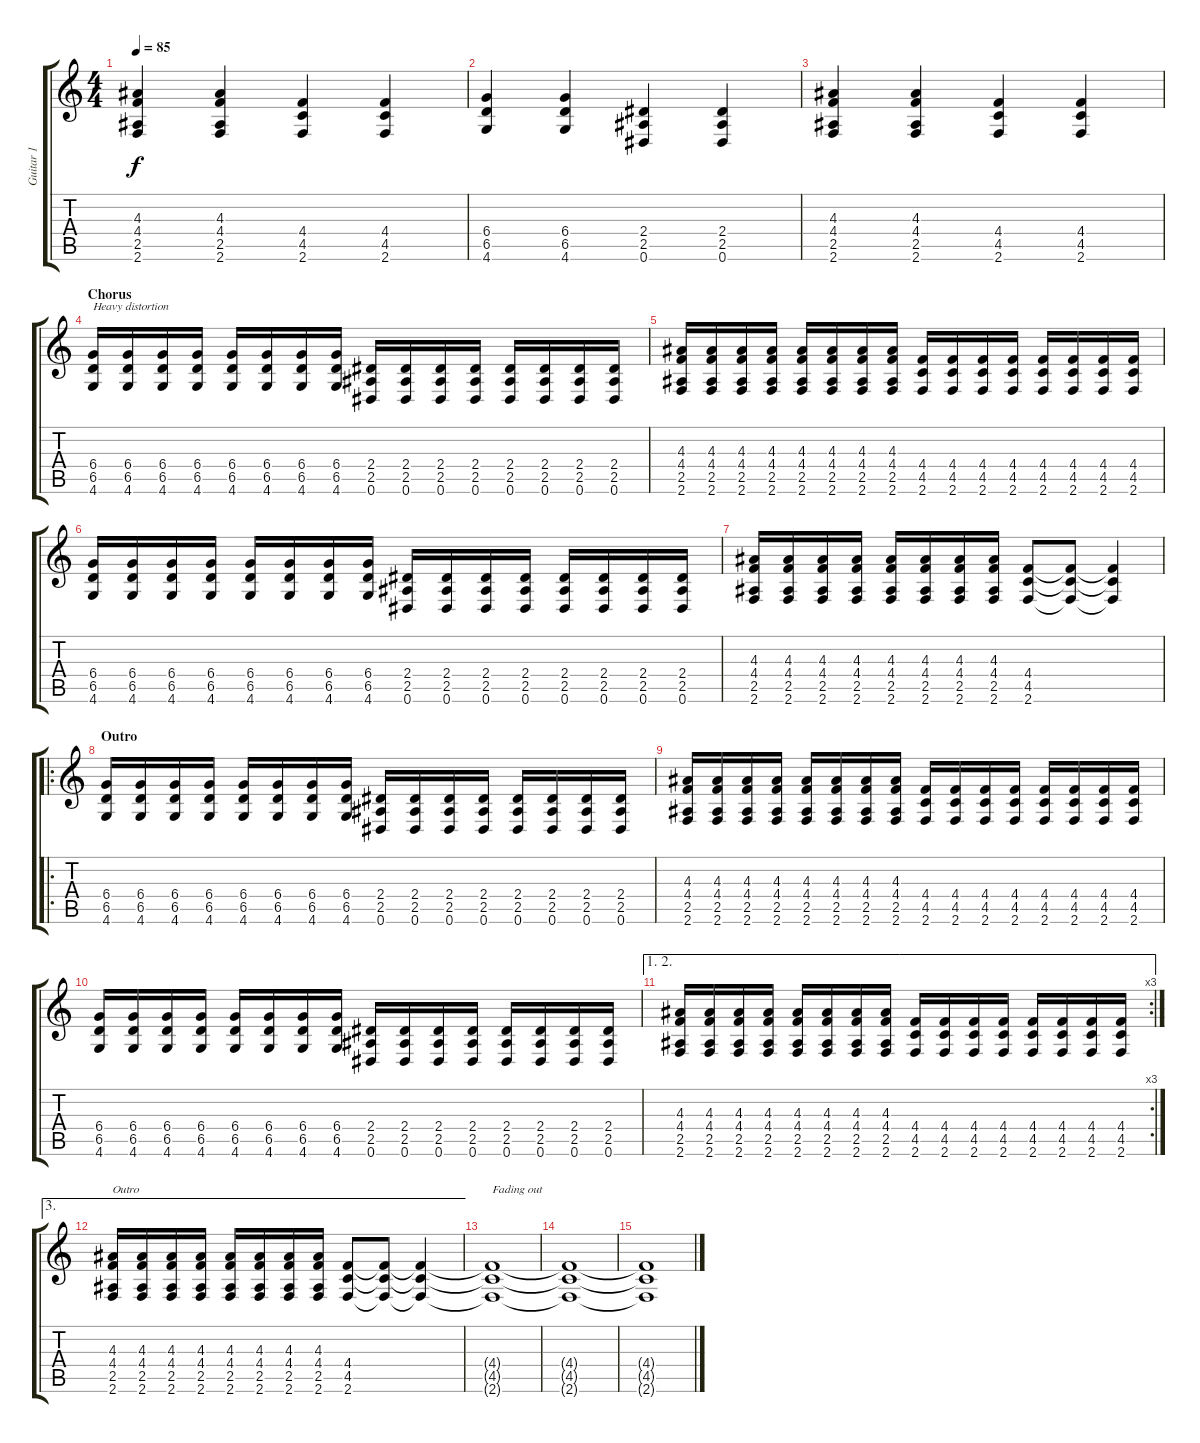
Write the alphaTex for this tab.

\track ("Guitar 1" "Guitar 1") {instrument distortionguitar}
\staff {score tabs}
\tuning (Eb4 Bb3 Gb3 Db3 Ab2 Eb2) {hide}
\ts (4 4)
\tempo 85
\clef g2
\ks c
(4.3 4.4 2.5 2.6).4{dy f} (4.3 4.4 2.5 2.6).4 (4.4 4.5 2.6).4 (4.4 4.5 2.6).4 |
(6.4 6.5 4.6).4 (6.4 6.5 4.6).4 (2.4 2.5 0.6).4 (2.4 2.5 0.6).4 |
(4.3 4.4 2.5 2.6).4 (4.3 4.4 2.5 2.6).4 (4.4 4.5 2.6).4 (4.4 4.5 2.6).4 |
\section ("" "Chorus")
(6.4 6.5 4.6).16{txt "Heavy distortion" volume 14 instrument distortionguitar} (6.4 6.5 4.6).16 (6.4 6.5 4.6).16 (6.4 6.5 4.6).16 (6.4 6.5 4.6).16 (6.4 6.5 4.6).16 (6.4 6.5 4.6).16 (6.4 6.5 4.6).16 (2.4 2.5 0.6).16 (2.4 2.5 0.6).16 (2.4 2.5 0.6).16 (2.4 2.5 0.6).16 (2.4 2.5 0.6).16 (2.4 2.5 0.6).16 (2.4 2.5 0.6).16 (2.4 2.5 0.6).16 |
(4.3 4.4 2.5 2.6).16 (4.3 4.4 2.5 2.6).16 (4.3 4.4 2.5 2.6).16 (4.3 4.4 2.5 2.6).16 (4.3 4.4 2.5 2.6).16 (4.3 4.4 2.5 2.6).16 (4.3 4.4 2.5 2.6).16 (4.3 4.4 2.5 2.6).16 (4.4 4.5 2.6).16 (4.4 4.5 2.6).16 (4.4 4.5 2.6).16 (4.4 4.5 2.6).16 (4.4 4.5 2.6).16 (4.4 4.5 2.6).16 (4.4 4.5 2.6).16 (4.4 4.5 2.6).16 |
(6.4 6.5 4.6).16{volume 14 instrument distortionguitar} (6.4 6.5 4.6).16 (6.4 6.5 4.6).16 (6.4 6.5 4.6).16 (6.4 6.5 4.6).16 (6.4 6.5 4.6).16 (6.4 6.5 4.6).16 (6.4 6.5 4.6).16 (2.4 2.5 0.6).16 (2.4 2.5 0.6).16 (2.4 2.5 0.6).16 (2.4 2.5 0.6).16 (2.4 2.5 0.6).16 (2.4 2.5 0.6).16 (2.4 2.5 0.6).16 (2.4 2.5 0.6).16 |
(4.3 4.4 2.5 2.6).16 (4.3 4.4 2.5 2.6).16 (4.3 4.4 2.5 2.6).16 (4.3 4.4 2.5 2.6).16 (4.3 4.4 2.5 2.6).16 (4.3 4.4 2.5 2.6).16 (4.3 4.4 2.5 2.6).16 (4.3 4.4 2.5 2.6).16 (4.4 4.5 2.6).8 (4.4{t} 4.5{t} 2.6{t}).8 (4.4{t} 4.5{t} 2.6{t}).4 |
\ro
\section ("" "Outro")
(6.4 6.5 4.6).16{volume 14 instrument distortionguitar} (6.4 6.5 4.6).16 (6.4 6.5 4.6).16 (6.4 6.5 4.6).16 (6.4 6.5 4.6).16 (6.4 6.5 4.6).16 (6.4 6.5 4.6).16 (6.4 6.5 4.6).16 (2.4 2.5 0.6).16 (2.4 2.5 0.6).16 (2.4 2.5 0.6).16 (2.4 2.5 0.6).16 (2.4 2.5 0.6).16 (2.4 2.5 0.6).16 (2.4 2.5 0.6).16 (2.4 2.5 0.6).16 |
(4.3 4.4 2.5 2.6).16 (4.3 4.4 2.5 2.6).16 (4.3 4.4 2.5 2.6).16 (4.3 4.4 2.5 2.6).16 (4.3 4.4 2.5 2.6).16 (4.3 4.4 2.5 2.6).16 (4.3 4.4 2.5 2.6).16 (4.3 4.4 2.5 2.6).16 (4.4 4.5 2.6).16 (4.4 4.5 2.6).16 (4.4 4.5 2.6).16 (4.4 4.5 2.6).16 (4.4 4.5 2.6).16 (4.4 4.5 2.6).16 (4.4 4.5 2.6).16 (4.4 4.5 2.6).16 |
(6.4 6.5 4.6).16{volume 14 instrument distortionguitar} (6.4 6.5 4.6).16 (6.4 6.5 4.6).16 (6.4 6.5 4.6).16 (6.4 6.5 4.6).16 (6.4 6.5 4.6).16 (6.4 6.5 4.6).16 (6.4 6.5 4.6).16 (2.4 2.5 0.6).16 (2.4 2.5 0.6).16 (2.4 2.5 0.6).16 (2.4 2.5 0.6).16 (2.4 2.5 0.6).16 (2.4 2.5 0.6).16 (2.4 2.5 0.6).16 (2.4 2.5 0.6).16 |
\ae (1 2)
\rc 3
(4.3 4.4 2.5 2.6).16 (4.3 4.4 2.5 2.6).16 (4.3 4.4 2.5 2.6).16 (4.3 4.4 2.5 2.6).16 (4.3 4.4 2.5 2.6).16 (4.3 4.4 2.5 2.6).16 (4.3 4.4 2.5 2.6).16 (4.3 4.4 2.5 2.6).16 (4.4 4.5 2.6).16 (4.4 4.5 2.6).16 (4.4 4.5 2.6).16 (4.4 4.5 2.6).16 (4.4 4.5 2.6).16 (4.4 4.5 2.6).16 (4.4 4.5 2.6).16 (4.4 4.5 2.6).16 |
\ae 3
(4.3 4.4 2.5 2.6).16{txt "Outro"} (4.3 4.4 2.5 2.6).16 (4.3 4.4 2.5 2.6).16 (4.3 4.4 2.5 2.6).16 (4.3 4.4 2.5 2.6).16 (4.3 4.4 2.5 2.6).16 (4.3 4.4 2.5 2.6).16 (4.3 4.4 2.5 2.6).16 (4.4 4.5 2.6).8 (4.4{t} 4.5{t} 2.6{t}).8 (4.4{t} 4.5{t} 2.6{t}).4 |
(4.4{t} 4.5{t} 2.6{t}).1{txt "Fading out" volume 0} |
(4.4{t} 4.5{t} 2.6{t}).1 |
(4.4{t} 4.5{t} 2.6{t}).1
